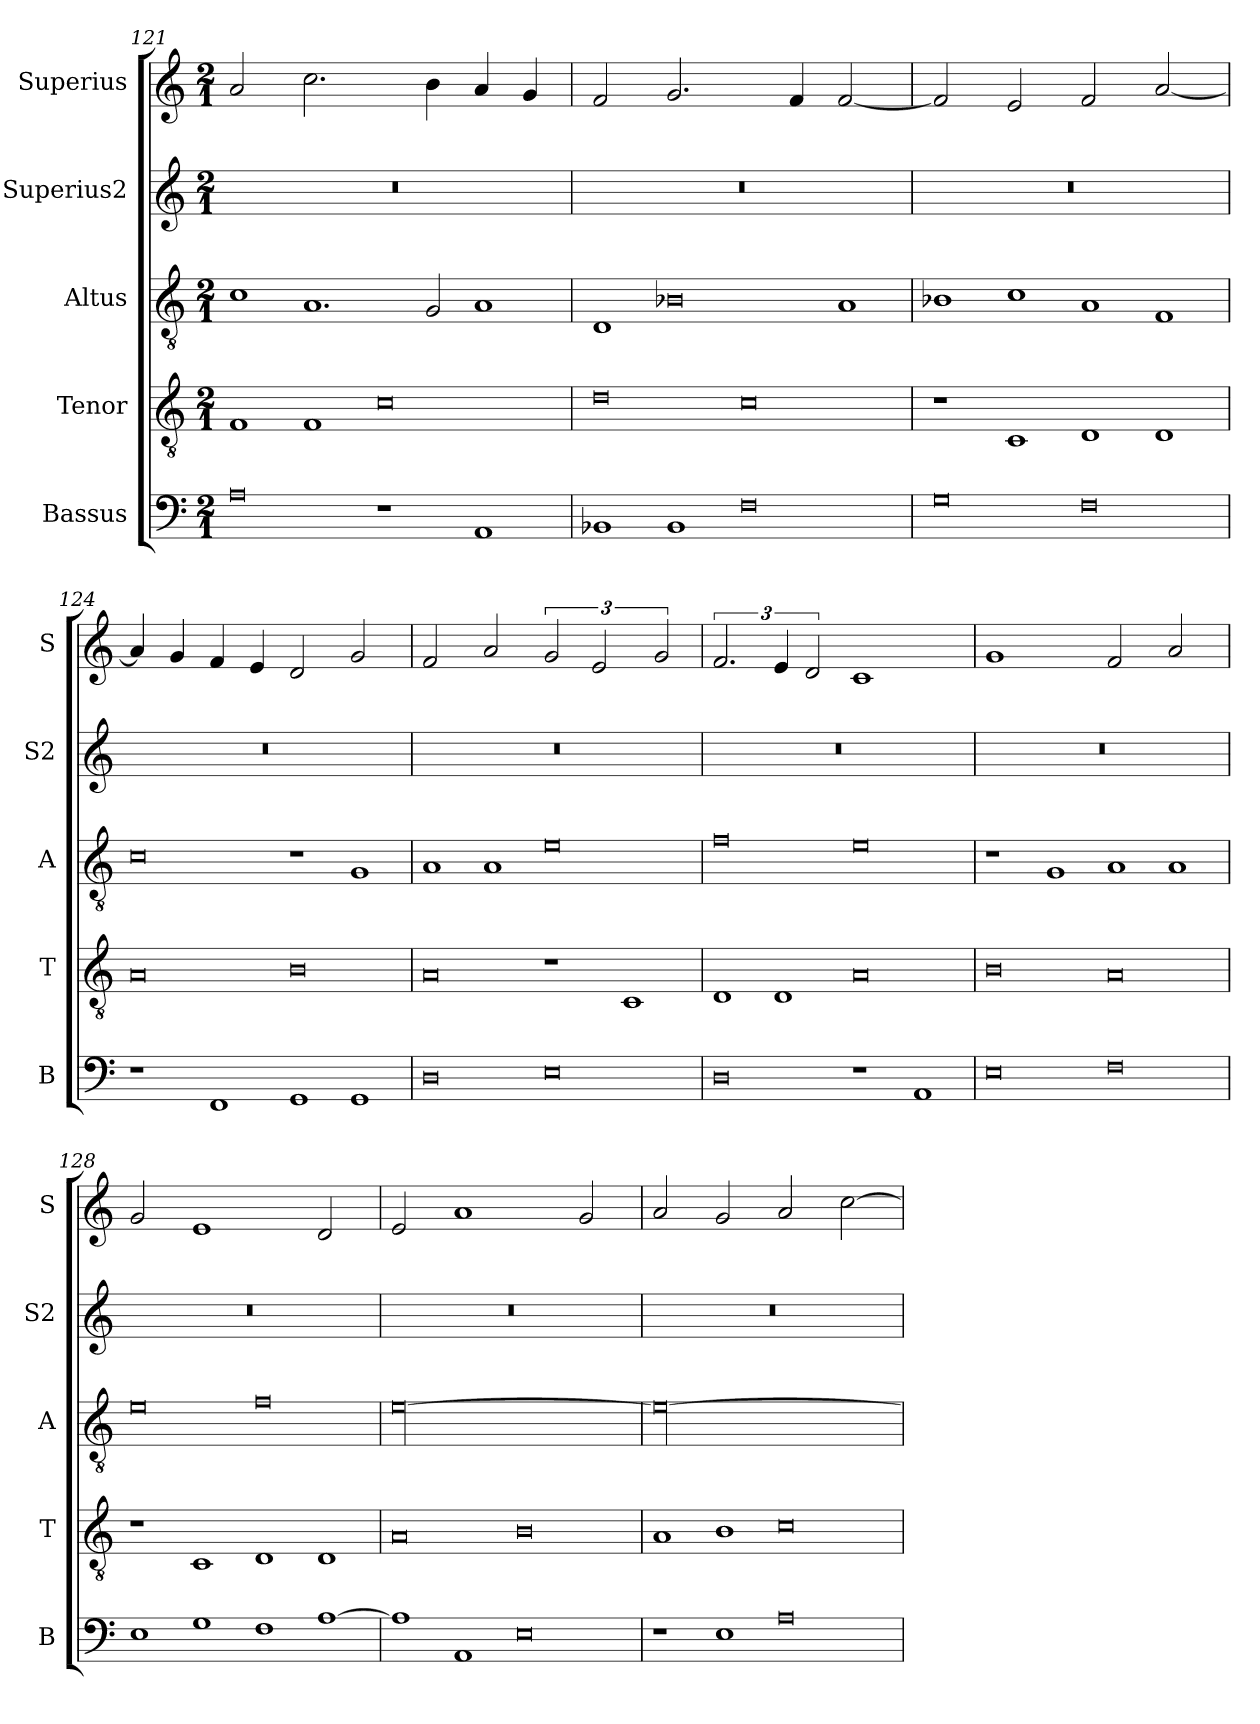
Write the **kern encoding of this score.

**kern	**kern	**kern	**kern	**kern
*part5	*part4	*part3	*part2	*part1
*staff5	*staff4	*staff3	*staff2	*staff1
*I"Bassus	*I"Tenor	*I"Altus	*I"Superius2	*I"Superius
*I'B	*I'T	*I'A	*I'S2	*I'S
*clefF4	*clefGv2	*clefGv2	*clefG2	*clefG2
*k[]	*k[]	*k[]	*k[]	*k[]
*M2/1	*M2/1	*M2/1	*M2/1	*M2/1
=121	=121	=121	=121	=121
!LO:N:vis=0	!LO:N:vis=1	!LO:N:vis=1	!	!
1A	2F	2c	0r	2a/
!	!LO:N:vis=1	!LO:N:vis=1.	!	!
.	2F	2.A	.	2.cc\
!LO:N:vis=1	!LO:N:vis=0	!	!	!
2r	1c	.	.	.
!	!	!LO:N:vis=2	!	!
.	.	4G/	.	4b\
!LO:N:vis=1	!	!LO:N:vis=1	!	!
2AA	.	2A	.	4a/
.	.	.	.	4g/
=122	=122	=122	=122	=122
!LO:N:vis=1	!LO:N:vis=0	!LO:N:vis=1	!	!
2BB-X	1d	2D	0r	2f/
!LO:N:vis=1	!	!LO:N:vis=0	!	!
2BB-	.	1B-X	.	2.g/
!LO:N:vis=0	!LO:N:vis=0	!	!	!
1F	1c	.	.	.
.	.	.	.	4f/
!	!	!LO:N:vis=1	!	!
.	.	2A	.	[2f/
=123	=123	=123	=123	=123
!LO:N:vis=0	!LO:N:vis=1	!LO:N:vis=1	!	!
1G	2r	2B-X	0r	2f/]
!	!LO:N:vis=1	!LO:N:vis=1	!	!
.	2C	2c	.	2e/
!LO:N:vis=0	!LO:N:vis=1	!LO:N:vis=1	!	!
1F	2D	2A	.	2f/
!	!LO:N:vis=1	!LO:N:vis=1	!	!
.	2D	2F	.	[2a/
=124	=124	=124	=124	=124
!LO:N:vis=1	!LO:N:vis=0	!LO:N:vis=0	!	!
2r	1A	1c	0r	4a/]
.	.	.	.	4g/
!LO:N:vis=1	!	!	!	!
2FF	.	.	.	4f/
.	.	.	.	4e/
!LO:N:vis=1	!LO:N:vis=0	!LO:N:vis=1	!	!
2GG	1B	2r	.	2d/
!LO:N:vis=1	!	!LO:N:vis=1	!	!
2GG	.	2G	.	2g/
=125	=125	=125	=125	=125
!LO:N:vis=0	!LO:N:vis=0	!LO:N:vis=1	!	!
1D	1A	2A	0r	2f/
!	!	!LO:N:vis=1	!	!
.	.	2A	.	2a/
!LO:N:vis=0	!LO:N:vis=1	!LO:N:vis=0	!	!
1E	2r	1e	.	3g/
.	.	.	.	3e/
!	!LO:N:vis=1	!	!	!
.	2C	.	.	.
.	.	.	.	3g/
=126	=126	=126	=126	=126
!LO:N:vis=0	!LO:N:vis=1	!LO:N:vis=0	!	!
1D	2D	1f	0r	3.f/
!	!LO:N:vis=1	!	!	!
.	2D	.	.	6e/
.	.	.	.	3d/
!LO:N:vis=1	!LO:N:vis=0	!LO:N:vis=0	!	!
2r	1A	1e	.	1c
!LO:N:vis=1	!	!	!	!
2AA	.	.	.	.
=127	=127	=127	=127	=127
!LO:N:vis=0	!LO:N:vis=0	!LO:N:vis=1	!	!
1E	1B	2r	0r	1g
!	!	!LO:N:vis=1	!	!
.	.	2G	.	.
!LO:N:vis=0	!LO:N:vis=0	!LO:N:vis=1	!	!
1F	1A	2A	.	2f/
!	!	!LO:N:vis=1	!	!
.	.	2A	.	2a/
=128	=128	=128	=128	=128
!LO:N:vis=1	!LO:N:vis=1	!LO:N:vis=0	!	!
2E	2r	1e	0r	2g/
!LO:N:vis=1	!LO:N:vis=1	!	!	!
2G	2C	.	.	1e
!LO:N:vis=1	!LO:N:vis=1	!LO:N:vis=0	!	!
2F	2D	1f	.	.
!LO:N:vis=1	!LO:N:vis=1	!	!	!
[2A	2D	.	.	2d/
=129	=129	=129	=129	=129
!LO:N:vis=1	!LO:N:vis=0	!LO:N:vis=00	!	!
2A]	1A	[0e	0r	2e/
!LO:N:vis=1	!	!	!	!
2AA	.	.	.	1a
!LO:N:vis=0	!LO:N:vis=0	!	!	!
1E	1B	.	.	.
.	.	.	.	2g/
=130	=130	=130	=130	=130
!LO:N:vis=1	!LO:N:vis=1	!LO:N:vis=00	!	!
2r	2A	0e_	0r	2a/
!LO:N:vis=1	!LO:N:vis=1	!	!	!
2E	2B	.	.	2g/
!LO:N:vis=0	!LO:N:vis=0	!	!	!
1A	1c	.	.	2a/
.	.	.	.	[2cc\
=	=	=	=	=
*-	*-	*-	*-	*-
